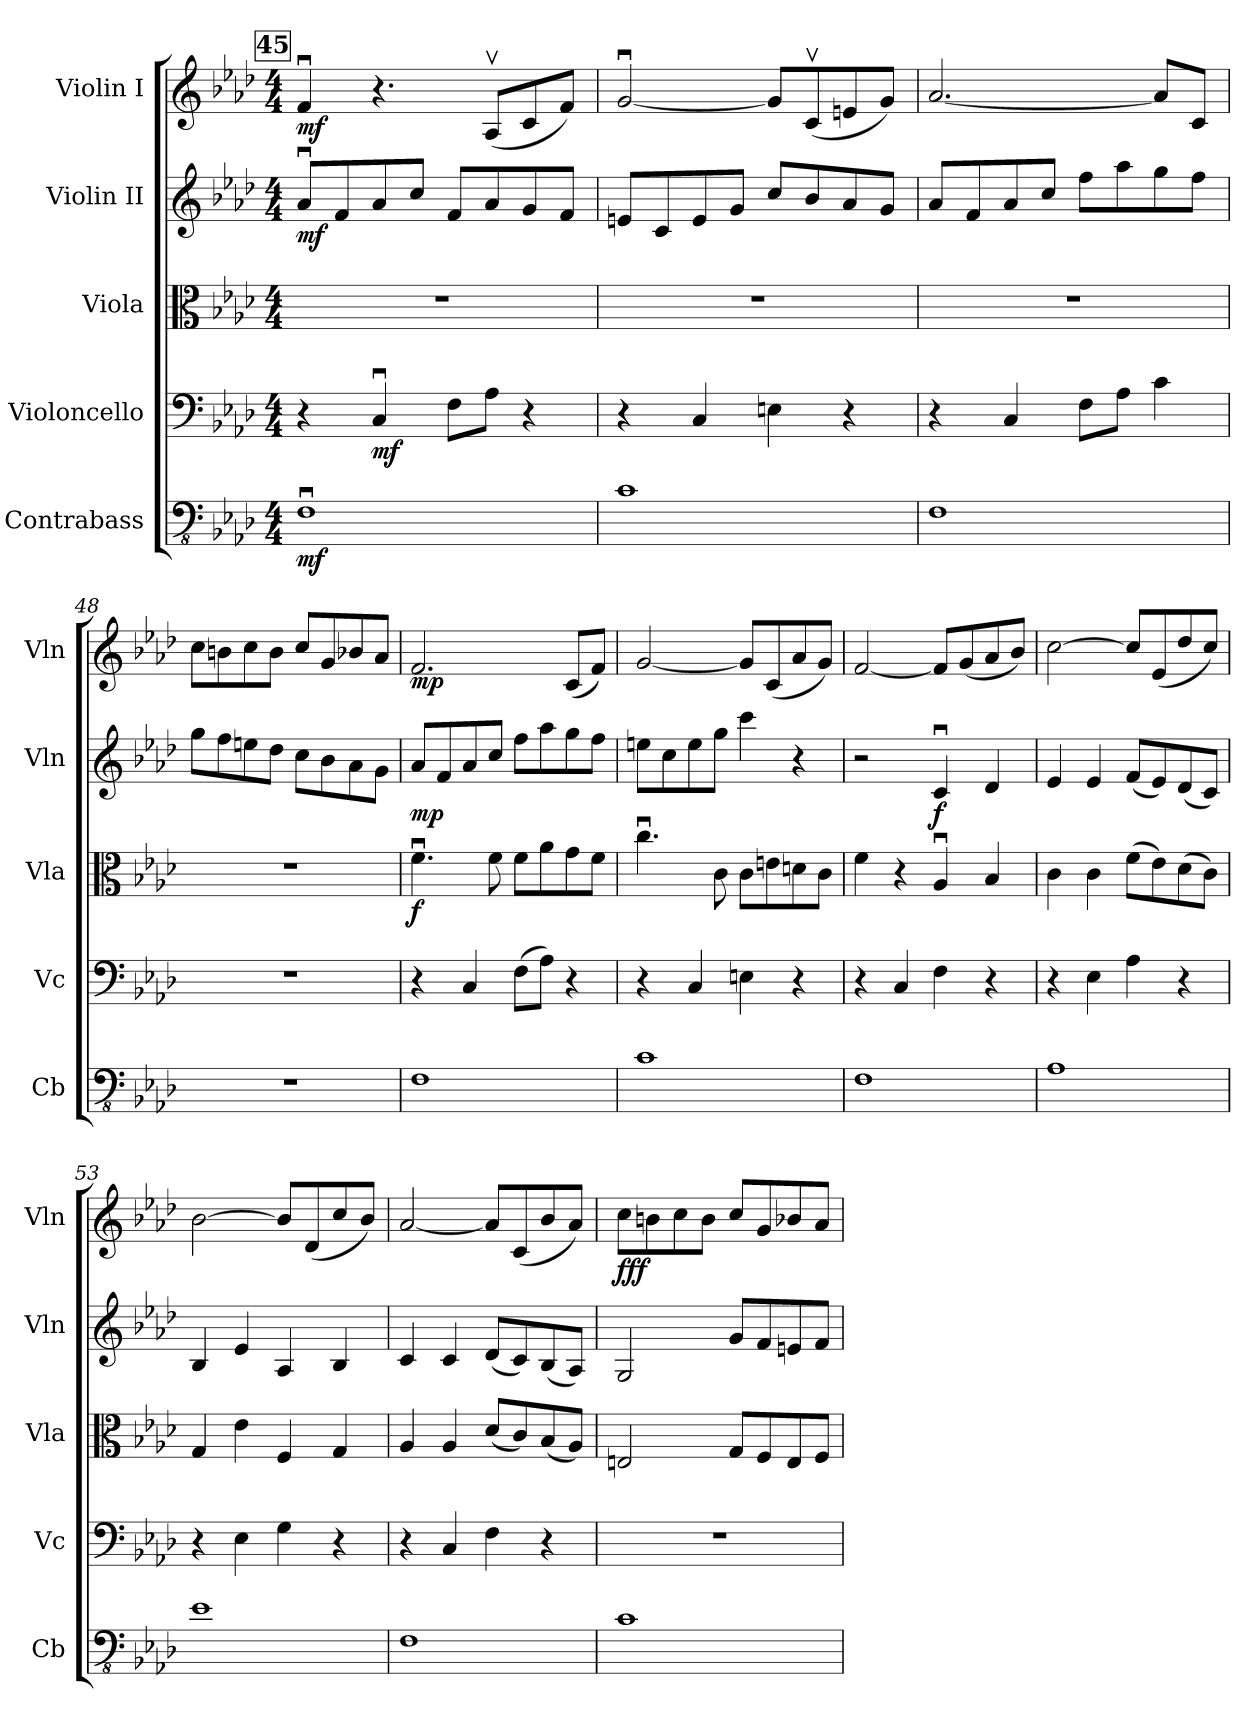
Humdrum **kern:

**kern	**dynam	**kern	**dynam	**kern	**dynam	**kern	**dynam	**kern	**dynam
*part5	*part5	*part4	*part4	*part3	*part3	*part2	*part2	*part1	*part1
*staff5	*staff5	*staff4	*staff4	*staff3	*staff3	*staff2	*staff2	*staff1	*staff1
*I"Contrabass	*	*I"Violoncello	*	*I"Viola	*	*I"Violin II	*	*I"Violin I	*
*I'Cb	*	*I'Vc	*	*I'Vla	*	*I'Vln	*	*I'Vln	*
*clefFv4	*	*clefF4	*	*clefC3	*	*clefG2	*	*clefG2	*
*ITrd7c12	*	*	*	*	*	*	*	*	*
*k[b-e-a-d-]	*	*k[b-e-a-d-]	*	*k[b-e-a-d-]	*	*k[b-e-a-d-]	*	*k[b-e-a-d-]	*
*M4/4	*	*M4/4	*	*M4/4	*	*M4/4	*	*M4/4	*
!!LO:REH:place=s1:a:B:fs=14:t=45
=45	=45	=45	=45	=45	=45	=45	=45	=45	=45
!	!LO:DY:b	!	!	!	!	!	!LO:DY:b	!	!LO:DY:b
1FFFu	mf	4r	.	1r	.	8a-u/L	mf	4fu/	mf
.	.	.	.	.	.	8f/	.	.	.
!	!	!	!LO:DY:b	!	!	!	!	!	!
.	.	4Cu/	mf	.	.	8a-/	.	4.r	.
.	.	.	.	.	.	8cc/J	.	.	.
.	.	8F\L	.	.	.	8f/L	.	.	.
.	.	8A-\J	.	.	.	8a-/	.	(8A-v/L	.
.	.	4r	.	.	.	8g/	.	8c/	.
.	.	.	.	.	.	8f/J	.	8f/J)	.
=46	=46	=46	=46	=46	=46	=46	=46	=46	=46
1CC	.	4r	.	1r	.	8en/L	.	[2gu/	.
.	.	.	.	.	.	8c/	.	.	.
.	.	4C/	.	.	.	8e/	.	.	.
.	.	.	.	.	.	8g/J	.	.	.
.	.	4En\	.	.	.	8cc/L	.	8g/L]	.
.	.	.	.	.	.	8b-/	.	(8cv/	.
.	.	4r	.	.	.	8a-/	.	8en/	.
.	.	.	.	.	.	8g/J	.	8g/J)	.
=47	=47	=47	=47	=47	=47	=47	=47	=47	=47
1FFF	.	4r	.	1r	.	8a-/L	.	[2.a-/	.
.	.	.	.	.	.	8f/	.	.	.
.	.	4C/	.	.	.	8a-/	.	.	.
.	.	.	.	.	.	8cc/J	.	.	.
.	.	8F\L	.	.	.	8ff\L	.	.	.
.	.	8A-\J	.	.	.	8aa-\	.	.	.
.	.	4c\	.	.	.	8gg\	.	8a-/L]	.
.	.	.	.	.	.	8ff\J	.	8c/J	.
=48	=48	=48	=48	=48	=48	=48	=48	=48	=48
1r	.	1r	.	1r	.	8gg\L	.	8cc\L	.
.	.	.	.	.	.	8ff\	.	8bn\	.
.	.	.	.	.	.	8een\	.	8cc\	.
.	.	.	.	.	.	8dd-\J	.	8b\J	.
.	.	.	.	.	.	8cc\L	.	8cc/L	.
.	.	.	.	.	.	8b-\	.	8g/	.
.	.	.	.	.	.	8a-\	.	8b-X/	.
.	.	.	.	.	.	8g\J	.	8a-/J	.
!!LO:LB:g=z
=49	=49	=49	=49	=49	=49	=49	=49	=49	=49
!	!	!	!	!	!LO:DY:b	!	!LO:DY:b	!	!LO:DY:b
1FFF	.	4r	.	4.fu\	f	8a-/L	mp	2.f/	mp
.	.	.	.	.	.	8f/	.	.	.
.	.	4C/	.	.	.	8a-/	.	.	.
.	.	.	.	8f\	.	8cc/J	.	.	.
.	.	(8F\L	.	8f\L	.	8ff\L	.	.	.
.	.	8A-\J)	.	8a-\	.	8aa-\	.	.	.
.	.	4r	.	8g\	.	8gg\	.	(8c/L	.
.	.	.	.	8f\J	.	8ff\J	.	8f/J)	.
=50	=50	=50	=50	=50	=50	=50	=50	=50	=50
1CC	.	4r	.	4.ccu\	.	8een\L	.	[2g/	.
.	.	.	.	.	.	8cc\	.	.	.
.	.	4C/	.	.	.	8ee\	.	.	.
.	.	.	.	8c\	.	8gg\J	.	.	.
.	.	4En\	.	8c\L	.	4ccc\	.	8g/L]	.
.	.	.	.	8en\	.	.	.	(8c/	.
.	.	4r	.	8dn\	.	4r	.	8a-/	.
.	.	.	.	8c\J	.	.	.	8g/J)	.
=51	=51	=51	=51	=51	=51	=51	=51	=51	=51
1FFF	.	4r	.	4f\	.	2r	.	[2f/	.
.	.	4C/	.	4r	.	.	.	.	.
!	!	!	!	!	!	!	!LO:DY:b	!	!
.	.	4F\	.	4A-u/	.	4cu/	f	8f/L]	.
.	.	.	.	.	.	.	.	(8g/	.
.	.	4r	.	4B-/	.	4d-/	.	8a-/	.
.	.	.	.	.	.	.	.	8b-/J)	.
=52	=52	=52	=52	=52	=52	=52	=52	=52	=52
1AAA-	.	4r	.	4c\	.	4e-/	.	[2cc\	.
.	.	4E-\	.	4c\	.	4e-/	.	.	.
.	.	4A-\	.	(8f\L	.	(8f/L	.	8cc/L]	.
.	.	.	.	8e-\)	.	8e-/)	.	(8e-/	.
.	.	4r	.	(8d-\	.	(8d-/	.	8dd-/	.
.	.	.	.	8c\J)	.	8c/J)	.	8cc/J)	.
=53	=53	=53	=53	=53	=53	=53	=53	=53	=53
1EE-	.	4r	.	4G/	.	4B-/	.	[2b-\	.
.	.	4E-\	.	4e-\	.	4e-/	.	.	.
.	.	4G\	.	4F/	.	4A-/	.	8b-/L]	.
.	.	.	.	.	.	.	.	(8d-/	.
.	.	4r	.	4G/	.	4B-/	.	8cc/	.
.	.	.	.	.	.	.	.	8b-/J)	.
=54	=54	=54	=54	=54	=54	=54	=54	=54	=54
1FFF	.	4r	.	4A-/	.	4c/	.	[2a-/	.
.	.	4C/	.	4A-/	.	4c/	.	.	.
.	.	4F\	.	(8d-/L	.	(8d-/L	.	8a-/L]	.
.	.	.	.	8c/)	.	8c/)	.	(8c/	.
.	.	4r	.	(8B-/	.	(8B-/	.	8b-/	.
.	.	.	.	8A-/J)	.	8A-/J)	.	8a-/J)	.
=55	=55	=55	=55	=55	=55	=55	=55	=55	=55
!	!	!	!	!	!	!	!	!	!LO:DY:b
1CC	.	1r	.	2En/	.	2G/	.	8cc\L	fff
.	.	.	.	.	.	.	.	8bn\	.
.	.	.	.	.	.	.	.	8cc\	.
.	.	.	.	.	.	.	.	8b\J	.
.	.	.	.	8G/L	.	8g/L	.	8cc/L	.
.	.	.	.	8F/	.	8f/	.	8g/	.
.	.	.	.	8E/	.	8en/	.	8b-X/	.
.	.	.	.	8F/J	.	8f/J	.	8a-/J	.
=	=	=	=	=	=	=	=	=	=
*-	*-	*-	*-	*-	*-	*-	*-	*-	*-
